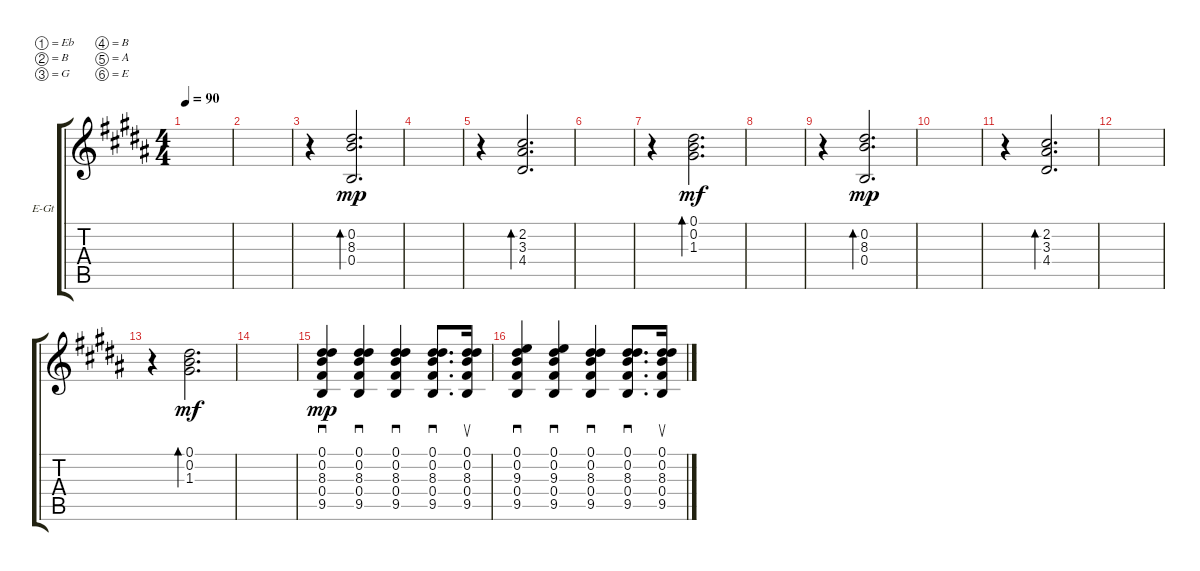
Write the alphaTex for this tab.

\defaultSystemsLayout 4
\bracketExtendMode groupsimilarinstruments
\firstSystemTrackNameOrientation horizontal
\otherSystemsTrackNameOrientation horizontal
\track ("Electric Guitar" "E-Gt") {instrument electricguitarclean}
\staff {score tabs}
\tuning (Eb4 B3 G3 B2 A2 E2)
\ts (4 4)
\tempo 90
\clef g2
\ks b
|
|
r.4 (8.3 0.2 0.4).2{d bd 237 dy mp} |
|
r.4 (3.3 2.2 4.4).2{d bd 237} |
|
r.4 (1.3 0.2 0.1).2{d bd 172 dy mf} |
|
r.4 (8.3 0.2 0.4).2{d bd 237 dy mp} |
|
r.4 (3.3 2.2 4.4).2{d bd 237} |
|
r.4 (1.3 0.2 0.1).2{d bd 181 dy mf} |
|
(8.3 0.2 0.1 9.5 0.4).4{sd dy mp} (9.5 0.4 8.3 0.2 0.1).4{sd} (9.5 0.4 8.3 0.2 0.1).4{sd} (9.5 0.4 8.3 0.2 0.1).8{d sd} (9.5 0.4 8.3 0.2 0.1).16{su} |
(9.3 0.2 0.1 0.4 9.5).4{sd} (9.5 0.4 9.3 0.2 0.1).4{sd} (9.5 0.4 8.3 0.2 0.1).4{sd} (9.5 0.4 8.3 0.2 0.1).8{d sd} (9.5 0.4 8.3 0.2 0.1).16{su}
